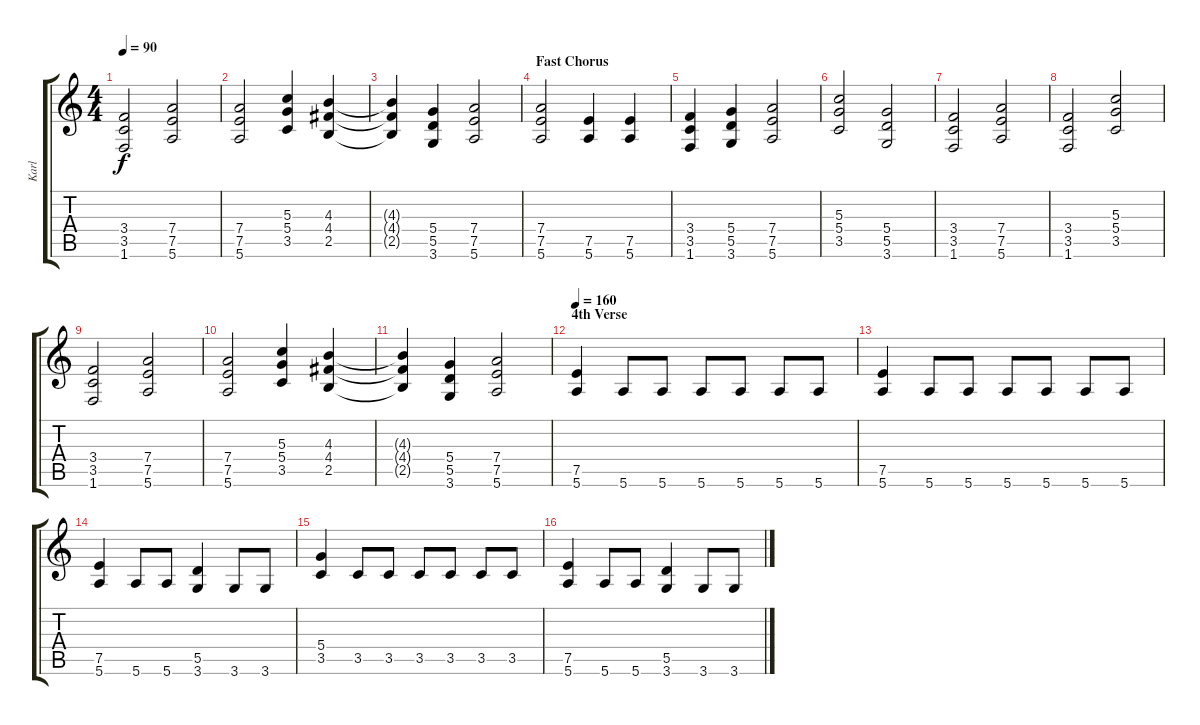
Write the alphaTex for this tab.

\track ("Karl" "Karl") {instrument overdrivenguitar}
\staff {score tabs}
\tuning (E4 B3 G3 D3 A2 E2) {hide}
\ts (4 4)
\tempo 90
\clef g2
\ks c
(3.4 3.5 1.6).2{dy f} (7.4 7.5 5.6).2 |
(7.4 7.5 5.6).2 (5.3 5.4 3.5).4 (4.3 4.4 2.5).4 |
(4.3{t} 4.4{t} 2.5{t}).4 (5.4 5.5 3.6).4 (7.4 7.5 5.6).2 |
\section ("" "Fast Chorus")
(7.4 7.5 5.6).2 (7.5 5.6).4 (7.5 5.6).4 |
(3.4 3.5 1.6).4 (5.4 5.5 3.6).4 (7.4 7.5 5.6).2 |
(5.3 5.4 3.5).2 (5.4 5.5 3.6).2 |
(3.4 3.5 1.6).2 (7.4 7.5 5.6).2 |
(3.4 3.5 1.6).2 (5.3 5.4 3.5).2 |
(3.4 3.5 1.6).2 (7.4 7.5 5.6).2 |
(7.4 7.5 5.6).2 (5.3 5.4 3.5).4 (4.3 4.4 2.5).4 |
(4.3{t} 4.4{t} 2.5{t}).4 (5.4 5.5 3.6).4 (7.4 7.5 5.6).2 |
\section ("" "4th Verse")
\tempo 160
(7.5 5.6).4 5.6.8 5.6.8 5.6.8 5.6.8 5.6.8 5.6.8 |
(7.5 5.6).4 5.6.8 5.6.8 5.6.8 5.6.8 5.6.8 5.6.8 |
(7.5 5.6).4 5.6.8 5.6.8 (5.5 3.6).4 3.6.8 3.6.8 |
(5.4 3.5).4 3.5.8 3.5.8 3.5.8 3.5.8 3.5.8 3.5.8 |
(7.5 5.6).4 5.6.8 5.6.8 (5.5 3.6).4 3.6.8 3.6.8
